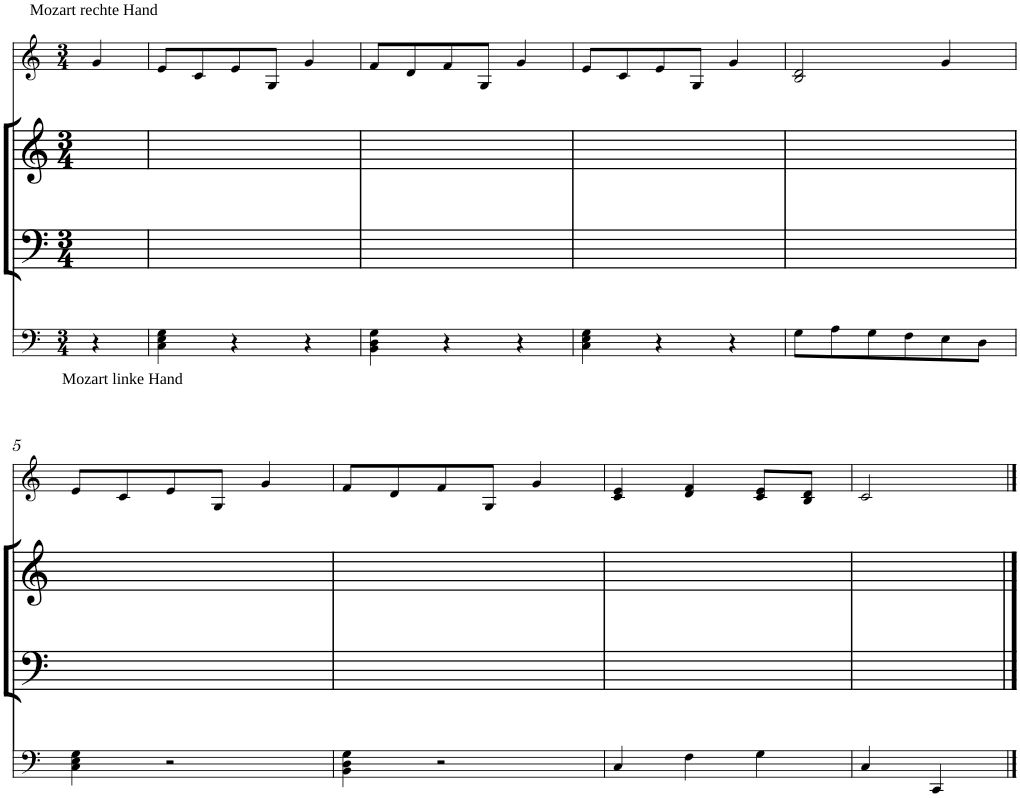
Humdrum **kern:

**kern	**kern	**kern	**kern
*part4	*part3	*part2	*part1
*staff4	*staff3	*staff2	*staff1
*I"Midi_2	*I"Midi_2	*I"Midi_2	*I"Midi_2
*stria5	*	*	*stria5
*clefF4	*clefF4	*clefG2	*clefG2
*k[]	*k[]	*k[]	*k[]
*M3/4	*M3/4	*M3/4	*M3/4
=	=	=	=
!	!	!	!LO:TX:a:t=Mozart rechte Hand
!LO:TX:b:t=Mozart linke Hand	!	!	!
4r	4ryy	4ryy	4g/
=1	=1	=1	=1
4C\ 4E\ 4G\	2.ryy	2.ryy	8e/L
.	.	.	8c/
4r	.	.	8e/
.	.	.	8G/J
4r	.	.	4g/
=2	=2	=2	=2
4BB\ 4D\ 4G\	2.ryy	2.ryy	8f/L
.	.	.	8d/
4r	.	.	8f/
.	.	.	8G/J
4r	.	.	4g/
=3	=3	=3	=3
4C\ 4E\ 4G\	2.ryy	2.ryy	8e/L
.	.	.	8c/
4r	.	.	8e/
.	.	.	8G/J
4r	.	.	4g/
=4	=4	=4	=4
8G\L	2.ryy	2.ryy	2B/ 2d/
8A\	.	.	.
8G\	.	.	.
8F\	.	.	.
8E\	.	.	4g/
8D\J	.	.	.
!!LO:LB:g=z
=5	=5	=5	=5
4C\ 4E\ 4G\	2.ryy	2.ryy	8e/L
.	.	.	8c/
2r	.	.	8e/
.	.	.	8G/J
.	.	.	4g/
=6	=6	=6	=6
4BB\ 4D\ 4G\	2.ryy	2.ryy	8f/L
.	.	.	8d/
2r	.	.	8f/
.	.	.	8G/J
.	.	.	4g/
=7	=7	=7	=7
4C/	2.ryy	2.ryy	4c/ 4e/
4F\	.	.	4d/ 4f/
4G\	.	.	8c/ 8e/L
.	.	.	8B/ 8d/J
=8	=8	=8	=8
4C/	2.ryy	2.ryy	2c/
4CC/	.	.	.
4ryy	.	.	4ryy
==	==	==	==
*-	*-	*-	*-
